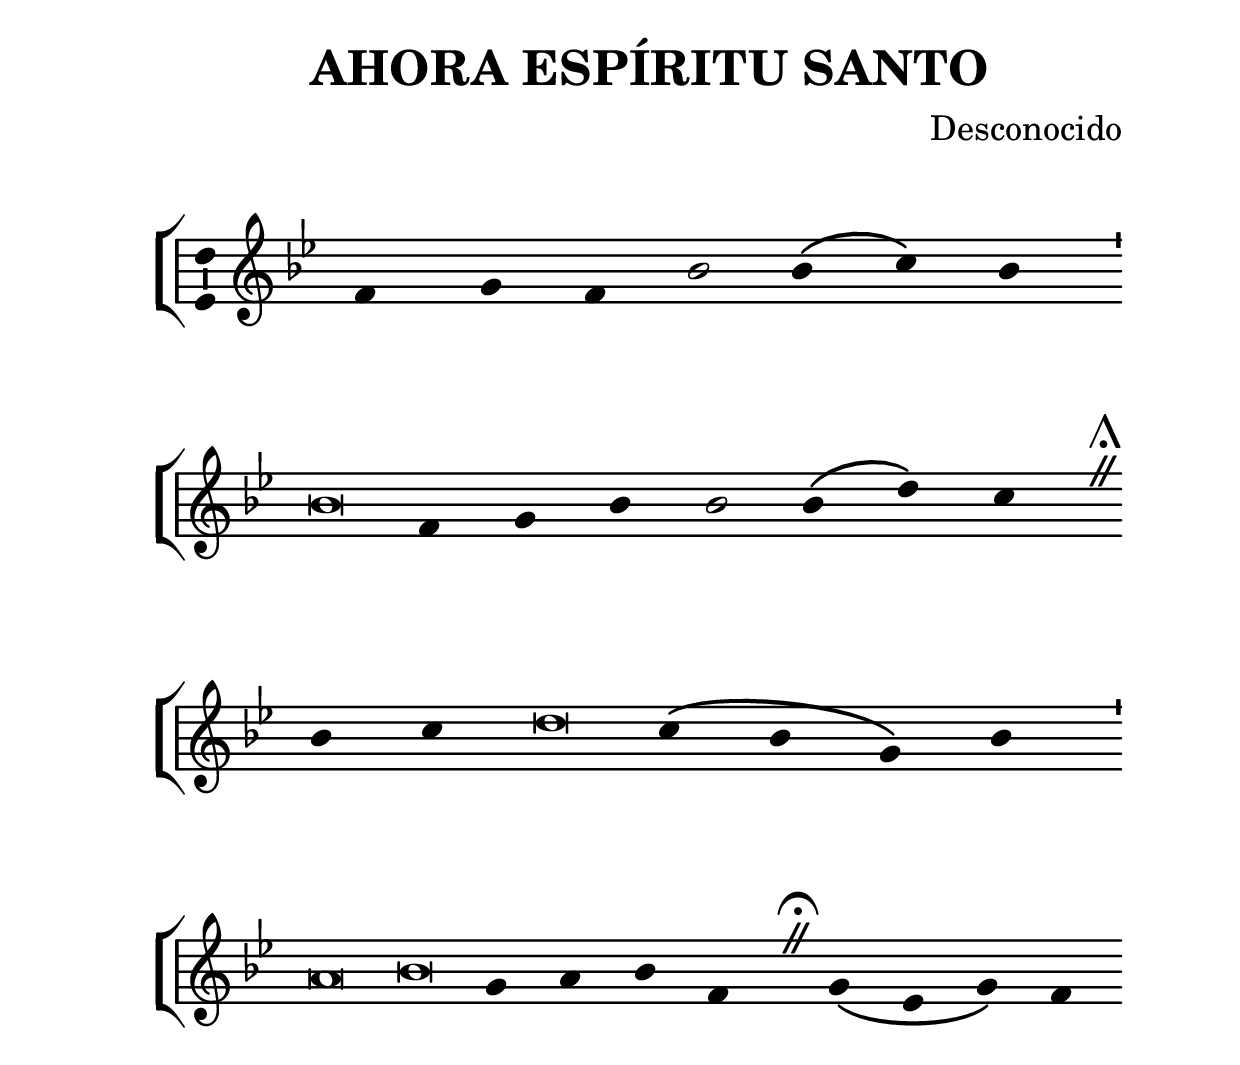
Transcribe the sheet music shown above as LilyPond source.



%versión de lilypond para la que se ha escrito esta partitura:
\version "2.16.0"

	%Tamaño papel
	#(set-default-paper-size "a4")
	%Tamaño partitura
	#(set-global-staff-size 30)
	%No responde al pulsar sobre una nota
	#(ly:set-option 'point-and-click #f)

%parámetros del encabezamiento:
\header {
	%title = "AHORA ESPÍRITU SANTO"
	title = \markup{\fontsize #-1 "AHORA ESPÍRITU SANTO"}
	subtitle = ""
	composer = "Desconocido"
	poet = ""
	meter = ""
	arranger = ""
%	tagline="Monasterio de la Madre de Dios. Buenafuente del Sistal."
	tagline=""
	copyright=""
	tiempo = ""
	usos = ""
	letra = "Ahora Espíritu Santo con el Padre y con el Verbo, de nuevo dígnate pronto, descender a nuestro pecho. Boca, lengua, mente y alma, canten juntas alabanzas, de la caridad el fuego, abrase a todas las almas. Óyenos, Padre piadoso, que con tu Eterno Hijo, y el Paráclito Santo, reinas por todos los siglos. Amén."
	}

%parámetros asociados al papel:
\paper  {
	oddHeaderMarkup = \markup {\fill-line { \on-the-fly #not-first-page \fromproperty #'header:title \on-the-fly #not-first-page \fromproperty #'header:composer }}
	evenHeaderMarkup = \markup {\fill-line { \fromproperty #'header:composer \fromproperty #'header:title }}
	#(set-paper-size "a4")
	print-page-number = ##f
	first-page-number = 1
	print-first-page-number = ##f
%	head-separation = 3.0 \cm
	top-margin = 2.0 \cm
	bottom-margin = 0.0\cm
%%%	bottom-margin = -2.0\cm
	left-margin = 3.0 \cm
	line-width = 16.0 \cm
	indent = 8\mm
	interscoreline = 2.\mm
	between-system-space = 15\mm
%	para que las partituras no llenen la hoja:
	ragged-bottom = ##t
%	idem para la última hoja:
	ragged-last-bottom = ##f
%	para que las partituras llenen el ancho del papel:
	ragged-last = ##f
	after-title-space = 2.5 \cm
%page-count=1
%system-count=4

	%Flexible Vertical Spacing
%	markup-markup-spacing =
%	#'((basic-distance . 15) (minimum-distance . 15) (padding . 3))
	markup-system-spacing =
	#'((basic-distance . 15) (minimum-distance . 15) (padding . 3))
	system-system-spacing =
	#'((basic-distance . 15) (minimum-distance . 15) (padding . 3))
	score-system-spacing =
	#'((basic-distance . 15) (minimum-distance . 15) (padding . 5))
%	top-system-spacing = % header
%	#'((basic-distance . 8) (minimum-distance . 0) (padding . 0))
%	top-markup-spacing =
%	#'((basic-distance . 20) (minimum-distance . 20) (padding . 0))
	last-bottom-spacing = % footer
	#'((basic-distance . 5) (minimum-distance . 5) (padding . 0))
%	score-markup-spacing =
%	#'((basic-distance . 16) (minimum-distance . 13) (padding . 0))

	}


%para incluir divisiones gregorianas
\include "gregorian.ly"
%Ojo. Incluir este fichero implica desactivar la sentencia ragged-last = ##f
%Es decir, deja de justificar las partituras a la derecha


%parámetros que afectan a toda la partitura:
global =  {
	%clave de sol (G):
	\clef G
	%armadura:
%%%	\transpose a b
	\key bes \major
	\tempo 4=120
	\set Score.tempoHideNote = ##t
	}


melodia =
%%%	\transpose a b
{
	\relative c' {

f4 g f bes2 bes4 \(c\) bes
\divisioMinima
\break

bes\breve*1/2 f4 g bes bes2 bes4 \(d\) c
\divisioMaior
\break

bes4 c d\breve*1/2 c4 \(bes g\) bes
\divisioMinima
\break

a\breve*1/2 bes\breve*1/2 g4 a bes f
\divisioMaxima

g4 \(ees g\) f
\finalis

}
}


texto = \lyricmode {
\set stanza =#"1. " A -- ho -- ra~Es -- píritu San -- _ to
con el Pa -- dre~y "con el" Ver -- _ bo,
de nue -- "vo dígnate" pron -- _ _ to,
descender a nues -- tro pe -- cho.
	}

textodos = \lyricmode {
\set stanza =#"2. " Bo -- ca, len -- "gua, mente" y~al -- _ ma,
can -- ten jun -- tas ala -- ban -- _ zas,
de la "caridad el" fue -- _ _ go,
"abrase a" to -- das las al -- mas.
	}

textotres = \lyricmode {
\set stanza =#"3. " Ó -- ye -- nos, "Padre pia" -- do -- _ so,
que con tu~E -- ter -- no Hi -- _ jo,
y~el Pa -- ráclito San -- _ _ to,
"reinas por" to -- dos los si -- glos.
A -- _ _ mén.
	}


vozStaff = \context Voice = vozStaff
\with {\consists "Ambitus_engraver"}
<<
	\set Staff.instrumentName = ""
	\set Staff.shortInstrumentName = ""
	\set Staff.midiInstrument = #"acoustic grand"
	\set Staff.midiMinimumVolume = #0.7
	\set Staff.midiMaximumVolume = #0.9
	\global
	\melodia
	>>


textoStaff = \context Lyrics = textoStaff <<
%	\set vocalName =#"1. "
	\set shortVocalName =#"1. "
	\lyricsto vozStaff \texto
	>>

textodosStaff = \context Lyrics = textodosStaff <<
%	\set vocalName =#"2. "
	\set shortVocalName =#"2. "
	\lyricsto vozStaff \textodos
	>>

textotresStaff = \context Lyrics = textotresStaff <<
%	\set vocalName =#"3. "
	\set shortVocalName =#"3. "
	\lyricsto vozStaff \textotres
	>>


\book {
	\score {
		\context ChoirStaff {
			\override StaffGroup.SystemStartBracket #'collapse-height = #1
			\override Score.SystemStartBar #'collapse-height = #1
			<<
			\vozStaff
			\textoStaff
			\textodosStaff
			\textotresStaff
			>>
		}
		\layout {
ragged-last = ##f
system-count=4
	    		\context {
				\Lyrics
				%\override LyricText #'font-size = #1
\override LyricText #'self-alignment-X = #LEFT
				}
	   		\context {
				\Score
				%\override StaffSymbol #'staff-space = #(magstep +3)
%%%				\override InstrumentName #'X-offset = #1.5
				\override InstrumentName #'X-offset = #-2.0
				\override InstrumentName #'font-series = #'bold
				}
			\context {
				\Staff
				\remove "Time_signature_engraver"
				\remove "Bar_engraver"
				\override Stem #'transparent = ##t
				\override Flag #'transparent = ##t
				}
			}
		}
	\score {
		\context ChoirStaff {
			\override StaffGroup.SystemStartBracket #'collapse-height = #1
			\override Score.SystemStartBar #'collapse-height = #1
			<<
			\vozStaff
			>>
		}
		\midi {
	  		\context {
	  			\Score
				tempoWholesPerMinute = #(ly:make-moment 70 4)
				}
			}
		}
}


